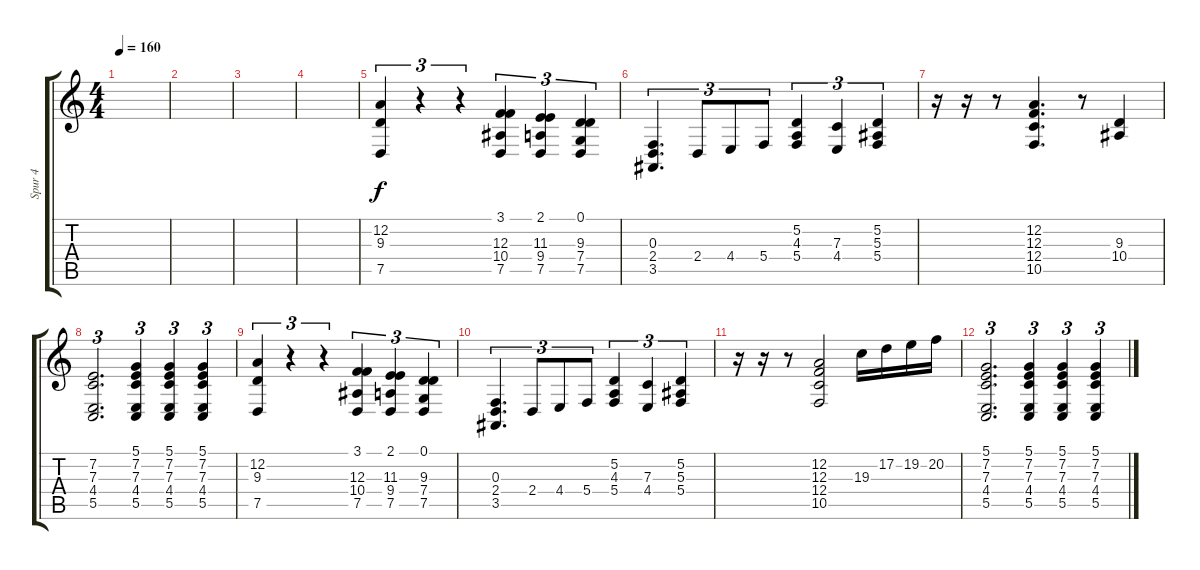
\track ("Spur 4" "Spur 4") {instrument trombone}
\staff {score tabs}
\tuning (D4 A3 F3 C3 G2 D2) {hide}
\ts (4 4)
\tempo 160
\clef g2
\ks c
|
|
|
|
(12.2 9.3 7.5).4{tu (3 2)} r.4{tu (3 2)} r.4{tu (3 2)} (3.1 12.3 10.4 7.5).4{tu (3 2)} (2.1 11.3 9.4 7.5).4{tu (3 2)} (0.1 9.3 7.4 7.5).4{tu (3 2)} |
(0.3 2.4 3.5).4{d tu (3 2)} 2.4.8{tu (3 2)} 4.4.8{tu (3 2)} 5.4.8{tu (3 2)} (5.2 4.3 5.4).4{tu (3 2)} (7.3 4.4).4{tu (3 2)} (5.2 5.3 5.4).4{tu (3 2)} |
r.16 r.16 r.8 (12.2 12.3 12.4 10.5).4{d} r.8 (9.3 10.4).4 |
(7.2 7.3 4.4 5.5).2{d tu (3 2)} (5.1 7.2 7.3 4.4 5.5).4{tu (3 2)} (5.1 7.2 7.3 4.4 5.5).4{tu (3 2)} (5.1 7.2 7.3 4.4 5.5).4{tu (3 2)} |
(12.2 9.3 7.5).4{tu (3 2)} r.4{tu (3 2)} r.4{tu (3 2)} (3.1 12.3 10.4 7.5).4{tu (3 2)} (2.1 11.3 9.4 7.5).4{tu (3 2)} (0.1 9.3 7.4 7.5).4{tu (3 2)} |
(0.3 2.4 3.5).4{d tu (3 2)} 2.4.8{tu (3 2)} 4.4.8{tu (3 2)} 5.4.8{tu (3 2)} (5.2 4.3 5.4).4{tu (3 2)} (7.3 4.4).4{tu (3 2)} (5.2 5.3 5.4).4{tu (3 2)} |
r.16 r.16 r.8 (12.2 12.3 12.4 10.5).2 19.3.16 17.2.16 19.2.16 20.2.16 |
(5.1 7.2 7.3 4.4 5.5).2{d tu (3 2)} (5.1 7.2 7.3 4.4 5.5).4{tu (3 2)} (5.1 7.2 7.3 4.4 5.5).4{tu (3 2)} (5.1 7.2 7.3 4.4 5.5).4{tu (3 2)}
